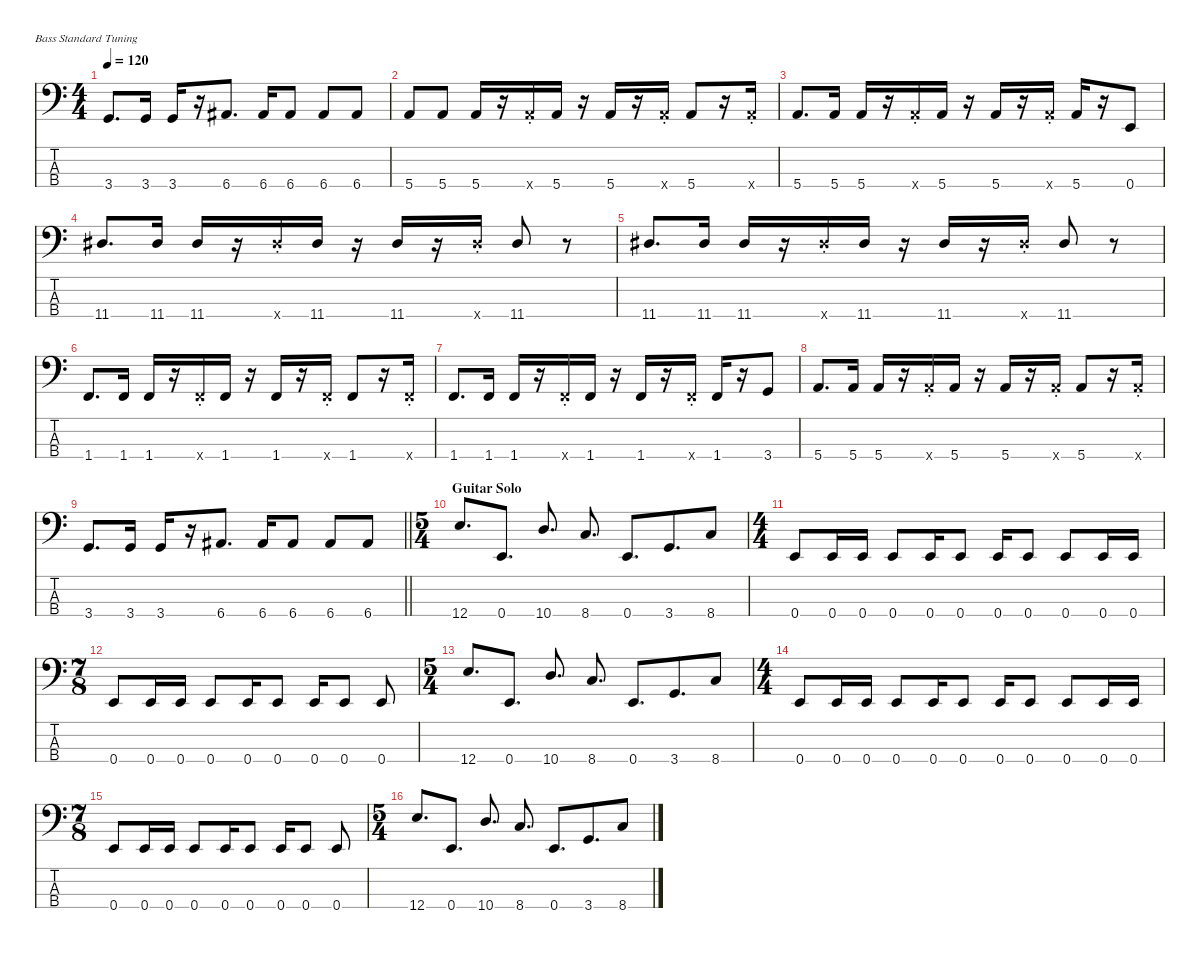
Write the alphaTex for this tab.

\defaultSystemsLayout 4
\hideDynamics
\bracketExtendMode nobrackets
\singleTrackTrackNamePolicy hidden
\multiTrackTrackNamePolicy hidden
\firstSystemTrackNameMode fullname
\firstSystemTrackNameOrientation horizontal
\otherSystemsTrackNameOrientation horizontal
\track ("Martin Mendez - Bass" "el.bs.") {instrument electricbassfinger}
\staff {score tabs}
\tuning (G2 D2 A1 E1)
\ts (4 4)
\tempo 120
\clef f4
\ks c
3.4.8{d dy ff beam Up} 3.4.16{beam Up} 3.4.16{beam Up} r.16{beam Up} 6.4{acc #}.8{d beam Up} 6.4{acc #}.16{beam Up} 6.4{acc #}.8{beam Up} 6.4{acc #}.8{beam Up} 6.4{acc #}.8{beam Up} |
5.4.8{beam Up} 5.4.8{beam Up} 5.4.16{beam Up} r.16{beam Up} 5.4{st x}.16{beam Up} 5.4.16{beam Up} r.16{beam Up} 5.4.16{beam Up} r.16{beam Up} 5.4{st x}.16{beam Up} 5.4.8{beam Up} r.16{beam Up} 5.4{st x}.16{beam Up} |
5.4.8{d beam Up} 5.4.16{beam Up} 5.4.16{beam Up} r.16{beam Up} 5.4{st x}.16{beam Up} 5.4.16{beam Up} r.16{beam Up} 5.4.16{beam Up} r.16{beam Up} 5.4{st x}.16{beam Up} 5.4.16{beam Up} r.16{beam Up} 0.4.8{beam Up} |
11.4{acc #}.8{d beam Up} 11.4{acc #}.16{beam Up} 11.4{acc #}.16{beam Up} r.16{beam Up} 11.4{st x acc #}.16{beam Up} 11.4{acc #}.16{beam Up} r.16{beam Up} 11.4{acc #}.16{beam Up} r.16{beam Up} 11.4{st x acc #}.16{beam Up} 11.4{acc #}.8{beam Up} r.8{beam Up} |
11.4{acc #}.8{d beam Up} 11.4{acc #}.16{beam Up} 11.4{acc #}.16{beam Up} r.16{beam Up} 11.4{st x acc #}.16{beam Up} 11.4{acc #}.16{beam Up} r.16{beam Up} 11.4{acc #}.16{beam Up} r.16{beam Up} 11.4{st x acc #}.16{beam Up} 11.4{acc #}.8{beam Up} r.8{beam Up} |
1.4.8{d beam Up} 1.4.16{beam Up} 1.4.16{beam Up} r.16{beam Up} 1.4{st x}.16{beam Up} 1.4.16{beam Up} r.16{beam Up} 1.4.16{beam Up} r.16{beam Up} 1.4{st x}.16{beam Up} 1.4.8{beam Up} r.16{beam Up} 1.4{st x}.16{beam Up} |
1.4.8{d beam Up} 1.4.16{beam Up} 1.4.16{beam Up} r.16{beam Up} 1.4{st x}.16{beam Up} 1.4.16{beam Up} r.16{beam Up} 1.4.16{beam Up} r.16{beam Up} 1.4{st x}.16{beam Up} 1.4.16{beam Up} r.16{beam Up} 3.4.8{beam Up} |
5.4.8{d beam Up} 5.4.16{beam Up} 5.4.16{beam Up} r.16{beam Up} 5.4{st x}.16{beam Up} 5.4.16{beam Up} r.16{beam Up} 5.4.16{beam Up} r.16{beam Up} 5.4{st x}.16{beam Up} 5.4.8{beam Up} r.16{beam Up} 5.4{st x}.16{beam Up} |
\barLineRight lightlight
3.4.8{d beam Up} 3.4.16{beam Up} 3.4.16{beam Up} r.16{beam Up} 6.4{acc #}.8{d beam Up} 6.4{acc #}.16{beam Up} 6.4{acc #}.8{beam Up} 6.4{acc #}.8{beam Up} 6.4{acc #}.8{beam Up} |
\ts (5 4)
\beaming (8 2 2 2 4)
\section ("" "Guitar Solo")
12.4.8{d beam Up} 0.4.8{d beam Up} 10.4.8{d beam Up} 8.4.8{d beam Up} 0.4.8{d beam Up} 3.4.8{d beam Up} 8.4.8{beam Up} |
\ts (4 4)
\beaming (8 2 2 2 2)
0.4.8{beam Up} 0.4.16{beam Up} 0.4.16{beam Up} 0.4.8{beam Up} 0.4.16{beam Up} 0.4.8{beam Up} 0.4.16{beam Up} 0.4.8{beam Up} 0.4.8{beam Up} 0.4.16{beam Up} 0.4.16{beam Up} |
\ts (7 8)
\beaming (8 2 2 2 2)
0.4.8{beam Up} 0.4.16{beam Up} 0.4.16{beam Up} 0.4.8{beam Up} 0.4.16{beam Up} 0.4.8{beam Up} 0.4.16{beam Up} 0.4.8{beam Up} 0.4.8{beam Up} |
\ts (5 4)
\beaming (8 2 2 2 4)
12.4.8{d beam Up} 0.4.8{d beam Up} 10.4.8{d beam Up} 8.4.8{d beam Up} 0.4.8{d beam Up} 3.4.8{d beam Up} 8.4.8{beam Up} |
\ts (4 4)
\beaming (8 2 2 2 2)
0.4.8{beam Up} 0.4.16{beam Up} 0.4.16{beam Up} 0.4.8{beam Up} 0.4.16{beam Up} 0.4.8{beam Up} 0.4.16{beam Up} 0.4.8{beam Up} 0.4.8{beam Up} 0.4.16{beam Up} 0.4.16{beam Up} |
\ts (7 8)
\beaming (8 2 2 2 2)
0.4.8{beam Up} 0.4.16{beam Up} 0.4.16{beam Up} 0.4.8{beam Up} 0.4.16{beam Up} 0.4.8{beam Up} 0.4.16{beam Up} 0.4.8{beam Up} 0.4.8{beam Up} |
\ts (5 4)
\beaming (8 2 2 2 4)
12.4.8{d beam Up} 0.4.8{d beam Up} 10.4.8{d beam Up} 8.4.8{d beam Up} 0.4.8{d beam Up} 3.4.8{d beam Up} 8.4.8{beam Up}
